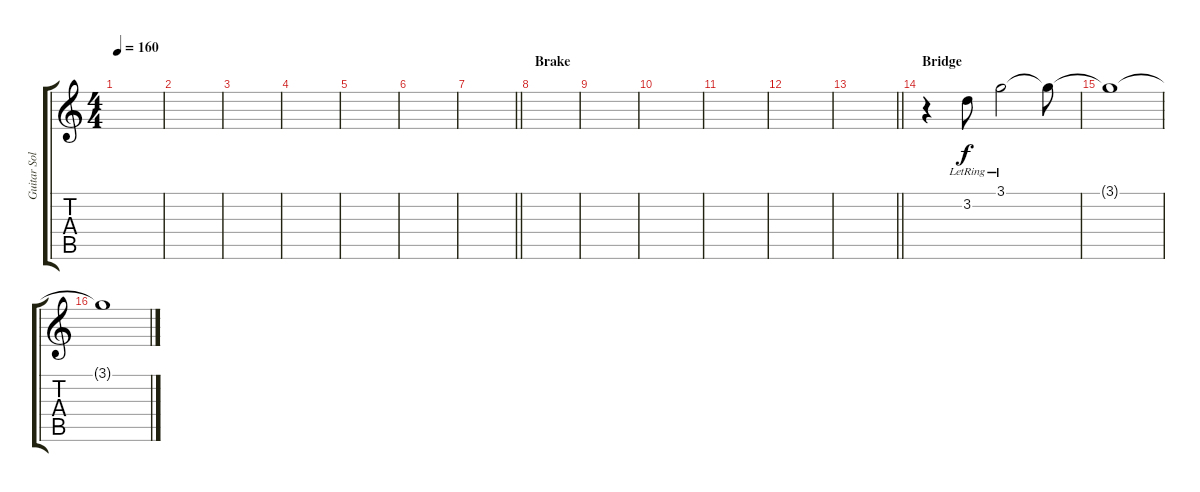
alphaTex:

\track ("Guitar Solo" "Guitar Sol") {instrument electricguitarmuted}
\staff {score tabs}
\tuning (E4 B3 G3 D3 A2 D2) {hide}
\ts (4 4)
\tempo 160
\clef g2
\ks c
|
|
|
|
|
|
\barLineRight lightlight
|
\section ("" "Brake")
|
|
|
|
|
\barLineRight lightlight
|
\section ("" "Bridge")
r.4 3.2{lr}.8 3.1{lr}.2 3.1{t}.8 |
3.1{t}.1 |
3.1{t}.1
